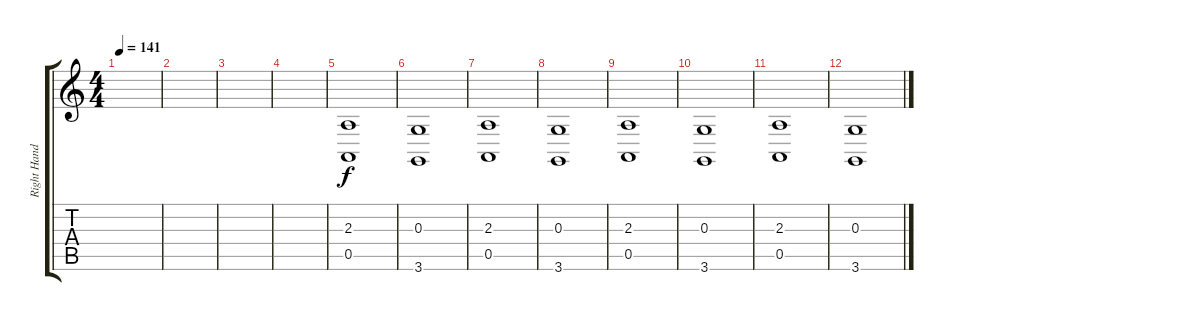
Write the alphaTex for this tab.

\track ("Right Hand Keyboard" "Right Hand") {instrument stringensemble1}
\staff {score tabs}
\tuning (E4 B3 G3 D3 A2 E2) {hide}
\ts (4 4)
\tempo 141
\clef g2
\ks c
|
|
|
|
(2.3 0.5).1 |
(0.3 3.6).1 |
(2.3 0.5).1 |
(0.3 3.6).1 |
(2.3 0.5).1 |
(0.3 3.6).1 |
(2.3 0.5).1 |
(0.3 3.6).1
